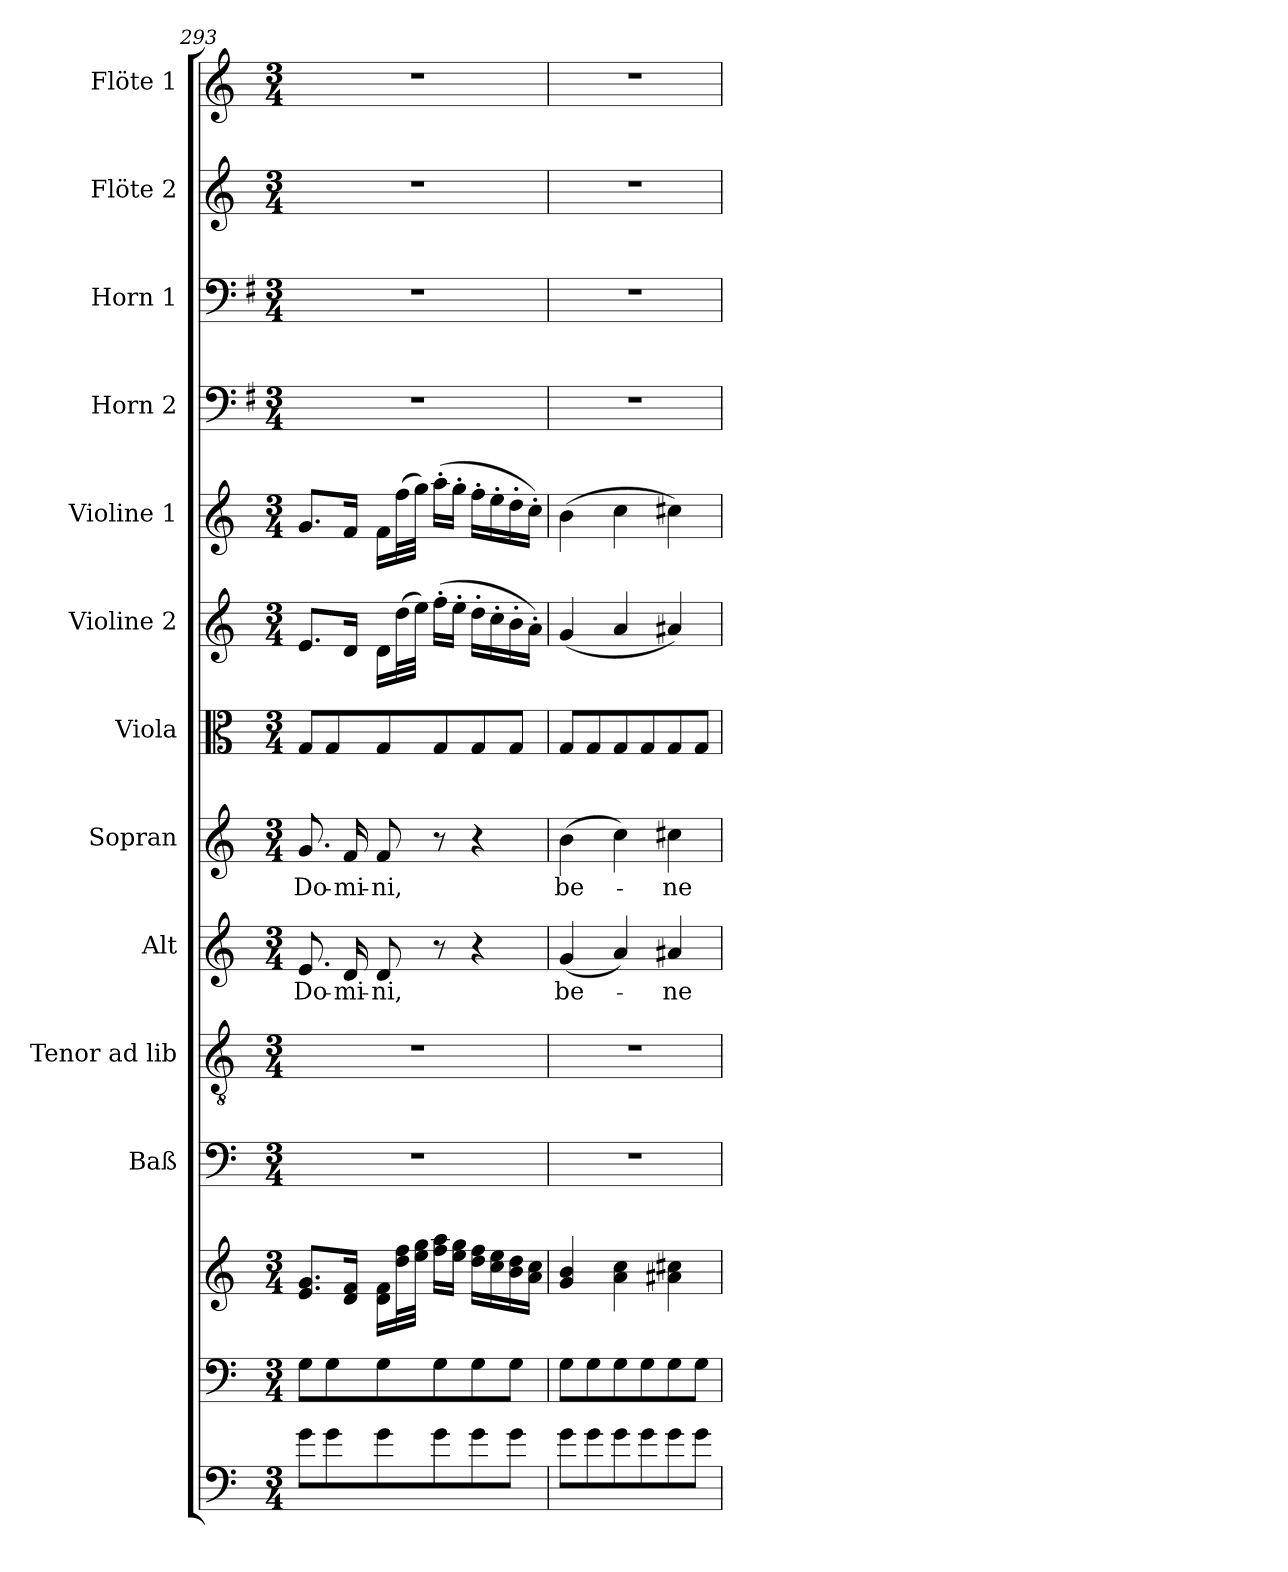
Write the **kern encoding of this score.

**kern	**kern	**kern	**kern	**kern	**kern	**text	**kern	**text	**kern	**kern	**kern	**kern	**kern	**kern	**kern
*part13	*part12	*part12	*part11	*part10	*part9	*part9	*part8	*part8	*part7	*part6	*part5	*part4	*part3	*part2	*part1
*staff14	*staff13	*staff12	*staff11	*staff10	*staff9	*staff9	*staff8	*staff8	*staff7	*staff6	*staff5	*staff4	*staff3	*staff2	*staff1
*	*	*	*I"Baß	*I"Tenor ad lib	*I"Alt	*	*I"Sopran	*	*I"Viola	*I"Violine 2	*I"Violine 1	*I"Horn 2	*I"Horn 1	*I"Flöte 2	*I"Flöte 1
*	*	*	*I'Baß	*I'Ten	*I'Alt	*	*I'Sop	*	*I'Vla.	*I'Vln. 2	*I'Vln. 1	*I'Hrn. 2	*I'Hrn. 1	*I'Fl. 2	*I'Fl. 1
*clefF4	*clefF4	*clefG2	*clefF4	*clefGv2	*clefG2	*	*clefG2	*	*clefC3	*clefG2	*clefG2	*clefF4	*clefF4	*clefG2	*clefG2
*ITrd7c12	*	*	*	*	*	*	*	*	*	*	*	*ITrd4c7	*ITrd4c7	*	*
*k[]	*k[]	*k[]	*k[]	*k[]	*k[]	*	*k[]	*	*k[]	*k[]	*k[]	*k[]	*k[]	*k[]	*k[]
*C:	*C:	*C:	*C:	*C:	*C:	*	*C:	*	*C:	*C:	*C:	*C:	*C:	*C:	*C:
*M3/4	*M3/4	*M3/4	*M3/4	*M3/4	*M3/4	*	*M3/4	*	*M3/4	*M3/4	*M3/4	*M3/4	*M3/4	*M3/4	*M3/4
=293	=293	=293	=293	=293	=293	=293	=293	=293	=293	=293	=293	=293	=293	=293	=293
!	!	!	!	!	!	!LO:LY:b	!	!LO:LY:b	!	!	!	!	!	!	!
8G\L	8G\L	8.e/ 8.g/L	2.r	2.r	8.e/	Do-	8.g/	Do-	8G/L	8.e/L	8.g/L	2.r	2.r	2.r	2.r
8G\	8G\	.	.	.	.	.	.	.	8G/	.	.	.	.	.	.
!	!	!	!	!	!	!LO:LY:b	!	!LO:LY:b	!	!	!	!	!	!	!
.	.	16d/ 16f/Jk	.	.	16d/	-mi-	16f/	-mi-	.	16d/Jk	16f/Jk	.	.	.	.
!	!	!	!	!	!	!LO:LY:b	!	!LO:LY:b	!	!	!	!	!	!	!
8G\	8G\	16d\ 16f\LL	.	.	8d/	-ni,	8f/	-ni,	8G/	16d\LL	16f\LL	.	.	.	.
.	.	32dd\ 32ff\L	.	.	.	.	.	.	.	(>32dd\L	(>32ff\L	.	.	.	.
.	.	32ee\ 32gg\JJJ	.	.	.	.	.	.	.	32ee\JJJ)	32gg\JJJ)	.	.	.	.
8G\	8G\	16ff\ 16aa\LL	.	.	8r	.	8r	.	8G/	(>16ff'>\LL	(>16aa'>\LL	.	.	.	.
.	.	16ee\ 16gg\JJ	.	.	.	.	.	.	.	16ee'>\JJ	16gg'>\JJ	.	.	.	.
8G\	8G\	16dd\ 16ff\LL	.	.	4r	.	4r	.	8G/	16dd'>\LL	16ff'>\LL	.	.	.	.
.	.	16cc\ 16ee\	.	.	.	.	.	.	.	16cc'>\	16ee'>\	.	.	.	.
8G\J	8G\J	16b\ 16dd\	.	.	.	.	.	.	8G/J	16b'>\	16dd'>\	.	.	.	.
.	.	16a\ 16cc\JJ	.	.	.	.	.	.	.	16a'>\JJ)	16cc'>\JJ)	.	.	.	.
=294	=294	=294	=294	=294	=294	=294	=294	=294	=294	=294	=294	=294	=294	=294	=294
!	!	!	!	!	!	!LO:LY:b	!	!LO:LY:b	!	!	!	!	!	!	!
8G\L	8G\L	4g/ 4b/	2.r	2.r	(<4g/	be-	(>4b\	be-	8G/L	(<4g/	(>4b\	2.r	2.r	2.r	2.r
8G\	8G\	.	.	.	.	.	.	.	8G/	.	.	.	.	.	.
8G\	8G\	4a\ 4cc\	.	.	4a/)	.	4cc\)	.	8G/	4a/	4cc\	.	.	.	.
8G\	8G\	.	.	.	.	.	.	.	8G/	.	.	.	.	.	.
!	!	!	!	!	!	!LO:LY:b	!	!LO:LY:b	!	!	!	!	!	!	!
8G\	8G\	4a#X\ 4cc#X\	.	.	4a#X/	-ne-	4cc#X\	-ne-	8G/	4a#X/)	4cc#X\)	.	.	.	.
8G\J	8G\J	.	.	.	.	.	.	.	8G/J	.	.	.	.	.	.
=	=	=	=	=	=	=	=	=	=	=	=	=	=	=	=
*-	*-	*-	*-	*-	*-	*-	*-	*-	*-	*-	*-	*-	*-	*-	*-
